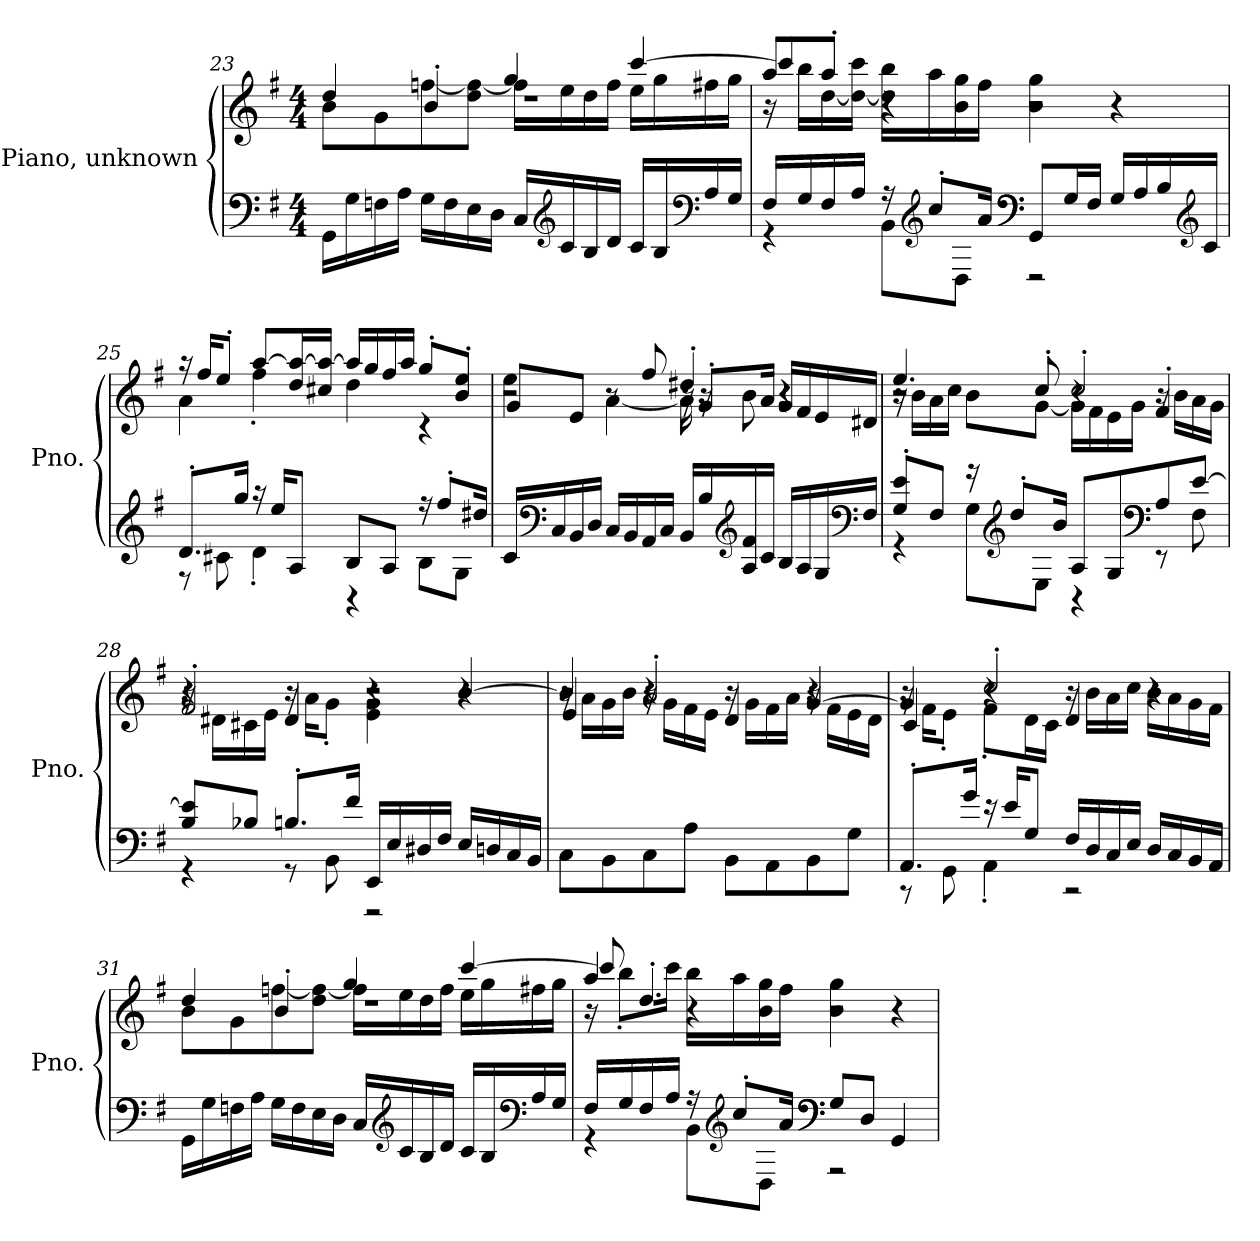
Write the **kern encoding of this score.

**kern	**kern
*part1	*part1
*staff2	*staff1
*I"Piano, unknown	*
*I'Pno.	*
!!LO:LB:g=z
*clefF4	*clefG2
*k[f#]	*k[f#]
*M4/4	*M4/4
=23	=23
*	*^
*	*	*^
16GG\LL	1r	8b\L	4dd/
16G\	.	.	.
16Fn\	.	8g\	.
16A\JJ	.	.	.
16G\LL	.	[8ffn\	4b'/
16F\	.	.	.
16E\	.	8dd\ 8ff\_J	.
16D\JJ	.	.	.
16C/LL	.	16ff\LL]	4gg/
*clefG2	*	*	*
16c/	.	16ee\	.
16B/	.	16dd\	.
16d/JJ	.	16ff\JJ	.
16c/LL	.	16ee\LL	[4ccc/
16B/	.	16gg\	.
*clefF4	*	*	*
16A/	.	16ff#X\	.
16G/JJ	.	16gg\JJ	.
=24	=24	=24	=24
*^	*	*	*
16F#/LL	4r	8aa/L	16r	4ccc/]
16G/	.	.	16bb\LL	.
16F#/	.	8aa'/J	[16dd\	.
16A/JJ	.	.	16dd\_ 16ccc\JJ	.
16r	8BB\L	4r	16dd\] 16bb\LL	4r
*clefG2	*	*	*	*
8cc'/L	.	.	16aa\	.
.	8D\J	.	16b\ 16gg\	.
16a/Jk	.	.	16ff#\JJ	.
*clefF4	*	*	*	*
8GG/L	2r	2r	4b\ 4gg\	2r
16G/L	.	.	.	.
16F#/JJ	.	.	.	.
16G/LL	.	.	4r	.
16A/	.	.	.	.
16B/	.	.	.	.
*clefG2	*	*	*	*
16c/JJ	.	.	.	.
*	*	*	*v	*v
!!LO:PB:g=z
=25	=25	=25	=25
8.d'/L	8r	16r	4a\
.	.	16ff#/KL	.
.	8c#X\	8ee'/J	.
16gg/Jk	.	.	.
16r	4d'\	[8aa/L	4ff#'\
16ee/KL	.	.	.
8A/J	.	16dd/ 16aa/_L	.
.	.	16cc#X/ 16aa/_JJ	.
8B/L	4r	16aa/LL]	4dd\
.	.	16gg/	.
8A/J	.	16ff#/	.
.	.	16aa/JJ	.
16r	8B\L	8gg'/L	4r
8ff#'/L	.	.	.
.	8G\J	8b/' 8ee/'J	.
16dd#X/Jk	.	.	.
*v	*v	*	*
=26	=26	=26
*	*	*^
16c/LL	2r	4ee\	8g/L
*clefF4	*	*	*
16C/	.	.	.
16BB/	.	.	8e/J
16D/JJ	.	.	.
16C/LL	.	[4a\	8r
16BB/	.	.	.
16AA/	.	.	8ff#/
16C/JJ	.	.	.
16BB/LL	4dd#X'/	16a\]	16r
16B/	.	16r	8g'/L
*clefG2	*	*	*
16A/ 16f#/	.	8b\	.
16c/JJ	.	.	16a/Jk
16B/LL	4r	4r	16g/LL
16A/	.	.	16f#/
16G/	.	.	16e/
*clefF4	*	*	*
16F#/JJ	.	.	16d#X/JJ
!!LO:LB:g=z	!!	!!
=27	=27	=27	=27
*^	*	*	*
8G/' 8e/'L	4r	4.ee/	16r	2r
.	.	.	16b\LL	.
8F#/J	.	.	16a\	.
.	.	.	16cc\JJ	.
16r	8G\L	.	8b\L	.
*clefG2	*	*	*	*
8dd'/L	.	.	.	.
.	8E\J	8cc'/	[8g\J	.
16b/Jk	.	.	.	.
8A/L	4r	2cc'/	16g\LL]	4r
.	.	.	16f#\	.
8G/	.	.	16e\	.
.	.	.	16g\JJ	.
*clefF4	*	*	*	*
8A/	8r	.	16r	4f#'/
.	.	.	16b\LL	.
[8e/J	8F#\	.	16a\	.
.	.	.	16g\JJ	.
=28	=28	=28	=28	=28
8B/ 8e/]L	4r	2f#'/	16r	4r
.	.	.	16d#X\LL	.
8B-X/J	.	.	16c#X\	.
.	.	.	16e\JJ	.
8.Bn'/L	8r	.	16r	4d#/
.	.	.	16a\KL	.
.	8BB\	.	8g'\J	.
16f#/Jk	.	.	.	.
16EE/LL	2r	4r	4e\ 4g\	2r
16E/	.	.	.	.
16D#X/	.	.	.	.
16F#/JJ	.	.	.	.
16E/LL	.	[4b/	4r	.
16Dn/	.	.	.	.
16C/	.	.	.	.
16BB/JJ	.	.	.	.
*v	*v	*	*	*
!!LO:LB:g=z	!!	!!
=29	=29	=29	=29
8C\L	4b/]	16r	4e/
.	.	16a\LL	.
8BB\	.	16g\	.
.	.	16b\JJ	.
8C\	2a'/	16r	4r
.	.	16g\LL	.
8A\J	.	16f#\	.
.	.	16e\JJ	.
8BB\L	.	16r	4d/
.	.	16g\LL	.
8AA\	.	16f#\	.
.	.	16a\JJ	.
8BB\	[4g/	16r	4r
.	.	16f#\LL	.
8G\J	.	16e\	.
.	.	16d\JJ	.
=30	=30	=30	=30
*^	*	*	*
8.AA'/L	8r	4g/]	16r	4c/
.	.	.	16f#\KL	.
.	8GG\	.	8e'\J	.
16g/Jk	.	.	.	.
16r	4AA'\	2cc'/	8f#'\L	4r
16e/KL	.	.	.	.
8G/J	.	.	16d\L	.
.	.	.	16c\JJ	.
16F#/LL	2r	.	16r	4d/
16D/	.	.	16b\LL	.
16C/	.	.	16a\	.
16E/JJ	.	.	16cc\JJ	.
16D/LL	.	4r	16b\LL	4r
16C/	.	.	16a\	.
16BB/	.	.	16g\	.
16AA/JJ	.	.	16f#\JJ	.
*v	*v	*	*	*
!!LO:LB:g=z	!!	!!
=31	=31	=31	=31
16GG\LL	1r	8b\L	4dd/
16G\	.	.	.
16Fn\	.	8g\	.
16A\JJ	.	.	.
16G\LL	.	[8ffn\	4b'/
16F\	.	.	.
16E\	.	8dd\ 8ff\_J	.
16D\JJ	.	.	.
16C/LL	.	16ff\LL]	4gg/
*clefG2	*	*	*
16c/	.	16ee\	.
16B/	.	16dd\	.
16d/JJ	.	16ff\JJ	.
16c/LL	.	16ee\LL	[4ccc/
16B/	.	16gg\	.
*clefF4	*	*	*
16A/	.	16ff#X\	.
16G/JJ	.	16gg\JJ	.
=32	=32	=32	=32
*^	*	*	*
16F#/LL	4r	4aa/	16r	8ccc/]
16G/	.	.	8bb'\L	.
16F#/	.	.	.	4.dd'/
16A/JJ	.	.	16ccc\Jk	.
16r	8BB\L	4r	16bb\LL	.
*clefG2	*	*	*	*
8cc'/L	.	.	16aa\	.
.	8D\J	.	16b\ 16gg\	.
16a/Jk	.	.	16ff#\JJ	.
*clefF4	*	*	*	*
8G/L	2r	2r	4b\ 4gg\	2r
8D/J	.	.	.	.
4GG/	.	.	4r	.
*v	*v	*	*	*
*	*v	*v	*v
=	=
*-	*-
